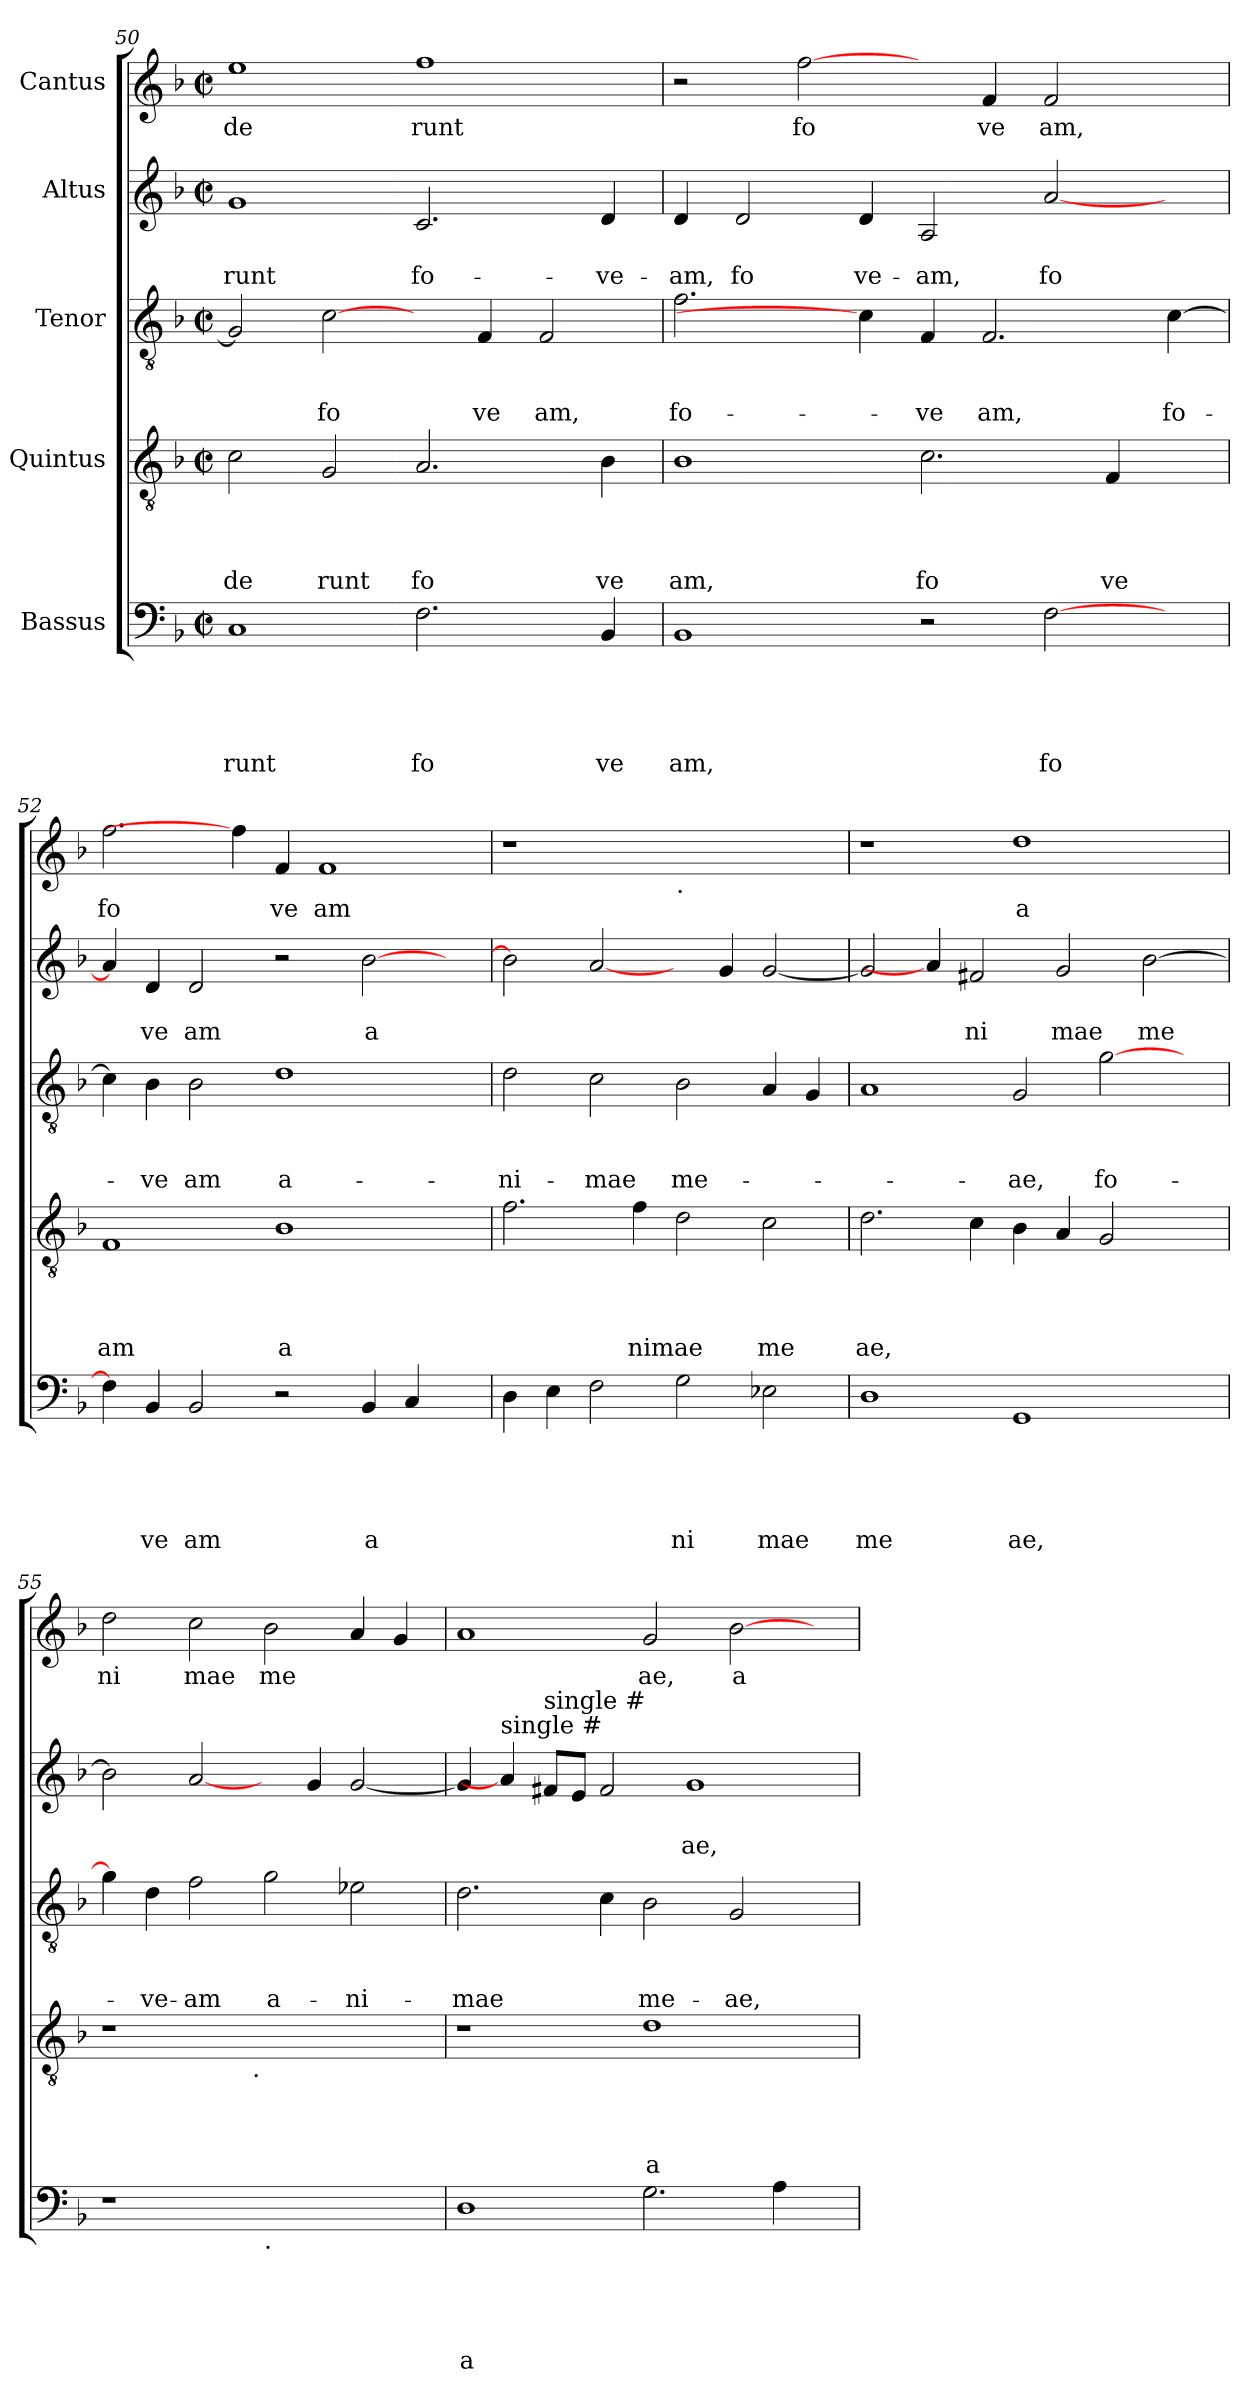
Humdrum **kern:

**kern	**text	**text	**text	**text	**text	**kern	**text	**text	**text	**text	**kern	**text	**text	**text	**kern	**text	**text	**kern	**text
*part5	*part5	*part5	*part5	*part5	*part5	*part4	*part4	*part4	*part4	*part4	*part3	*part3	*part3	*part3	*part2	*part2	*part2	*part1	*part1
*staff5	*staff5	*staff5	*staff5	*staff5	*staff5	*staff4	*staff4	*staff4	*staff4	*staff4	*staff3	*staff3	*staff3	*staff3	*staff2	*staff2	*staff2	*staff1	*staff1
*I"Bassus	*	*	*	*	*	*I"Quintus	*	*	*	*	*I"Tenor	*	*	*	*I"Altus	*	*	*I"Cantus	*
*clefF4	*	*	*	*	*	*clefGv2	*	*	*	*	*clefGv2	*	*	*	*clefG2	*	*	*clefG2	*
*k[b-]	*	*	*	*	*	*k[b-]	*	*	*	*	*k[b-]	*	*	*	*k[b-]	*	*	*k[b-]	*
*F:	*	*	*	*	*	*F:	*	*	*	*	*F:	*	*	*	*F:	*	*	*F:	*
*M2/2	*	*	*	*	*	*M2/2	*	*	*	*	*M2/2	*	*	*	*M2/2	*	*	*M2/2	*
*met(c|)	*	*	*	*	*	*met(c|)	*	*	*	*	*met(c|)	*	*	*	*met(c|)	*	*	*met(c|)	*
=50	=50	=50	=50	=50	=50	=50	=50	=50	=50	=50	=50	=50	=50	=50	=50	=50	=50	=50	=50
!	!	!	!	!	!LO:LY:b	!	!	!	!	!LO:LY:b	!	!	!	!	!	!	!LO:LY:b	!	!LO:LY:b
1C	.	.	.	.	runt	2c\	.	.	.	de	2G/]	.	.	.	1g	.	-runt	1ee	de
!	!	!	!	!	!	!	!	!	!	!LO:LY:b	!	!	!	!LO:LY:b	!	!	!	!	!
.	.	.	.	.	.	2G/	.	.	.	runt	[2c\	.	.	fo	.	.	.	.	.
!	!	!	!	!	!LO:LY:b	!	!	!	!	!LO:LY:b	!	!	!	!	!	!	!LO:LY:b	!	!LO:LY:b
2.F\	.	.	.	.	fo	2.A/	.	.	.	fo	4ryy	.	.	.	2.c/	.	fo-	1ff	runt
!	!	!	!	!	!	!	!	!	!	!	!	!	!	!LO:LY:b	!	!	!	!	!
.	.	.	.	.	.	.	.	.	.	.	4F/	.	.	ve	.	.	.	.	.
!	!	!	!	!	!	!	!	!	!	!	!	!	!	!LO:LY:b	!	!	!	!	!
.	.	.	.	.	.	.	.	.	.	.	2F/	.	.	am,	.	.	.	.	.
!	!	!	!	!	!LO:LY:b	!	!	!	!	!LO:LY:b	!	!	!	!	!	!	!LO:LY:b	!	!
4BB-/	.	.	.	.	ve	4B-\	.	.	.	ve	.	.	.	.	4d/	.	-ve-	.	.
!!LO:PB:g=z
=51	=51	=51	=51	=51	=51	=51	=51	=51	=51	=51	=51	=51	=51	=51	=51	=51	=51	=51	=51
!	!	!	!	!	!LO:LY:b	!	!	!	!	!LO:LY:b	!	!	!	!LO:LY:b	!	!	!LO:LY:b	!	!
1BB-	.	.	.	.	am,	1B-	.	.	.	am,	2.f\	.	.	fo-	4d/	.	-am,	2r	.
!	!	!	!	!	!	!	!	!	!	!	!	!	!	!	!	!	!LO:LY:b	!	!
.	.	.	.	.	.	.	.	.	.	.	.	.	.	.	2d/	.	fo	.	.
!	!	!	!	!	!	!	!	!	!	!	!	!	!	!	!	!	!	!	!LO:LY:b
.	.	.	.	.	.	.	.	.	.	.	.	.	.	.	.	.	.	[2ff\	fo
!	!	!	!	!	!	!	!	!	!	!	!	!	!	!	!	!	!LO:LY:b	!	!
.	.	.	.	.	.	.	.	.	.	.	4c\]	.	.	.	4d/	.	ve-	.	.
!	!	!	!	!	!	!	!	!	!	!LO:LY:b	!	!	!	!LO:LY:b	!	!	!LO:LY:b	!	!
2r	.	.	.	.	.	2.c\	.	.	.	fo	4F/	.	.	-ve	2A/	.	-am,	4ryy	.
!	!	!	!	!	!	!	!	!	!	!	!	!	!	!LO:LY:b	!	!	!	!	!LO:LY:b
.	.	.	.	.	.	.	.	.	.	.	2.F/	.	.	am,	.	.	.	4f/	ve
!	!	!	!	!	!LO:LY:b	!	!	!	!	!	!	!	!	!	!	!	!LO:LY:b	!	!LO:LY:b
[>2F\	.	.	.	.	fo	.	.	.	.	.	.	.	.	.	[<2a/	.	fo	2f/	am,
!	!	!	!	!	!	!	!	!	!	!LO:LY:b	!	!	!	!	!	!	!	!	!
.	.	.	.	.	.	4F/	.	.	.	ve	.	.	.	.	.	.	.	.	.
!	!	!	!	!	!	!	!	!	!	!	!	!	!	!LO:LY:b	!	!	!	!	!
4ryy	.	.	.	.	.	4ryy	.	.	.	.	[>4c\	.	.	fo-	4ryy	.	.	4ryy	.
=52	=52	=52	=52	=52	=52	=52	=52	=52	=52	=52	=52	=52	=52	=52	=52	=52	=52	=52	=52
!	!	!	!	!	!	!	!	!	!	!LO:LY:b	!	!	!	!	!	!	!	!	!LO:LY:b
4F\]	.	.	.	.	.	1F	.	.	.	am	4c\]	.	.	.	4a/]	.	.	2.ff\	fo
!	!	!	!	!	!LO:LY:b	!	!	!	!	!	!	!	!	!LO:LY:b	!	!	!LO:LY:b	!	!
4BB-/	.	.	.	.	ve	.	.	.	.	.	4B-\	.	.	-ve	4d/	.	ve	.	.
!	!	!	!	!	!LO:LY:b	!	!	!	!	!	!	!	!	!LO:LY:b	!	!	!LO:LY:b	!	!
2BB-/	.	.	.	.	am	.	.	.	.	.	2B-\	.	.	am	2d/	.	am	.	.
.	.	.	.	.	.	.	.	.	.	.	.	.	.	.	.	.	.	4ff\]	.
!	!	!	!	!	!	!	!	!	!	!LO:LY:b	!	!	!	!LO:LY:b	!	!	!	!	!LO:LY:b
2r	.	.	.	.	.	1B-	.	.	.	a	1d	.	.	a-	2r	.	.	4f/	ve
!	!	!	!	!	!	!	!	!	!	!	!	!	!	!	!	!	!	!	!LO:LY:b
.	.	.	.	.	.	.	.	.	.	.	.	.	.	.	.	.	.	1f	am
!	!	!	!	!	!LO:LY:b	!	!	!	!	!	!	!	!	!	!	!	!LO:LY:b	!	!
4BB-/	.	.	.	.	a	.	.	.	.	.	.	.	.	.	[>2b-\	.	a	.	.
4C/	.	.	.	.	.	.	.	.	.	.	.	.	.	.	.	.	.	.	.
4ryy	.	.	.	.	.	4ryy	.	.	.	.	4ryy	.	.	.	4ryy	.	.	.	.
=53	=53	=53	=53	=53	=53	=53	=53	=53	=53	=53	=53	=53	=53	=53	=53	=53	=53	=53	=53
!	!	!	!	!	!	!	!	!	!	!	!	!	!	!LO:LY:b	!	!	!	!	!
4D\	.	.	.	.	.	2.f\	.	.	.	.	2d\	.	.	-ni-	2b-\]	.	.	1r	.
4E\	.	.	.	.	.	.	.	.	.	.	.	.	.	.	.	.	.	.	.
!	!	!	!	!	!	!	!	!	!	!	!	!	!	!LO:LY:b	!	!	!	!	!
2F\	.	.	.	.	.	.	.	.	.	.	2c\	.	.	-mae	[2a/	.	.	.	.
!	!	!	!	!	!	!	!	!	!	!LO:LY:b	!	!	!	!	!	!	!	!	!
.	.	.	.	.	.	4f\	.	.	.	nimae	.	.	.	.	.	.	.	.	.
!	!	!	!	!	!	!	!	!	!	!	!	!	!	!	!	!	!	!LO:TX:b:t=.	!
!	!	!	!	!	!LO:LY:b	!	!	!	!	!	!	!	!	!LO:LY:b	!	!	!	!	!
2G\	.	.	.	.	ni	2d\	.	.	.	.	2B-\	.	.	me-	4ryy	.	.	1ryy	.
.	.	.	.	.	.	.	.	.	.	.	.	.	.	.	4g/	.	.	.	.
!	!	!	!	!	!LO:LY:b	!	!	!	!	!LO:LY:b	!	!	!	!	!	!	!	!	!
2E-X\	.	.	.	.	mae	2c\	.	.	.	me	4A/	.	.	.	[<2g/	.	.	.	.
.	.	.	.	.	.	.	.	.	.	.	4G/	.	.	.	.	.	.	.	.
=54	=54	=54	=54	=54	=54	=54	=54	=54	=54	=54	=54	=54	=54	=54	=54	=54	=54	=54	=54
!	!	!	!	!	!LO:LY:b	!	!	!	!	!LO:LY:b	!	!	!	!	!	!	!	!	!
1D	.	.	.	.	me	2.d\	.	.	.	ae,	1A	.	.	.	2g/]	.	.	1r	.
.	.	.	.	.	.	.	.	.	.	.	.	.	.	.	4a/]	.	.	.	.
!	!	!	!	!	!	!	!	!	!	!	!	!	!	!	!	!	!LO:LY:b	!	!
.	.	.	.	.	.	4c\	.	.	.	.	.	.	.	.	2f#X/	.	ni	.	.
!	!	!	!	!	!LO:LY:b	!	!	!	!	!	!	!	!	!LO:LY:b	!	!	!	!	!LO:LY:b
1GG	.	.	.	.	ae,	4B-\	.	.	.	.	2G/	.	.	-ae,	.	.	.	1dd	a
!	!	!	!	!	!	!	!	!	!	!	!	!	!	!	!	!	!LO:LY:b	!	!
.	.	.	.	.	.	4A/	.	.	.	.	.	.	.	.	2g/	.	mae	.	.
!	!	!	!	!	!	!	!	!	!	!	!	!	!	!LO:LY:b	!	!	!	!	!
.	.	.	.	.	.	2G/	.	.	.	.	[>2g\	.	.	fo-	.	.	.	.	.
!	!	!	!	!	!	!	!	!	!	!	!	!	!	!	!	!	!LO:LY:b	!	!
.	.	.	.	.	.	.	.	.	.	.	.	.	.	.	[>2b-\	.	me	.	.
4ryy	.	.	.	.	.	4ryy	.	.	.	.	4ryy	.	.	.	.	.	.	4ryy	.
=55	=55	=55	=55	=55	=55	=55	=55	=55	=55	=55	=55	=55	=55	=55	=55	=55	=55	=55	=55
!	!	!	!	!	!	!	!	!	!	!	!	!	!	!	!	!	!	!	!LO:LY:b
*	*	*	*	*	*	*^	*	*	*	*	*	*	*	*	*	*	*	*	*
1r	.	.	.	.	.	1r	2ryy	.	.	.	.	4g\]	.	.	.	2b-\]	.	.	2dd\	ni
!	!	!	!	!	!	!	!	!	!	!	!	!	!	!	!LO:LY:b	!	!	!	!	!
.	.	.	.	.	.	.	.	.	.	.	.	4d\	.	.	-ve-	.	.	.	.	.
!	!	!	!	!	!	!	!	!	!	!	!	!	!	!	!LO:LY:b	!	!	!	!	!LO:LY:b
.	.	.	.	.	.	.	4...ryy	.	.	.	.	2f\	.	.	-am	[2a/	.	.	2cc\	mae
!	!	!	!	!	!	!	!LO:TX:b:t=.	!	!	!	!	!	!	!	!	!	!	!	!	!
.	.	.	.	.	.	.	1ryy	.	.	.	.	.	.	.	.	.	.	.	.	.
!LO:TX:b:t=.	!	!	!	!	!	!	!	!	!	!	!	!	!	!	!	!	!	!	!	!
!	!	!	!	!	!	!	!	!	!	!	!	!	!	!	!LO:LY:b	!	!	!	!	!LO:LY:b
1ryy	.	.	.	.	.	1ryy	.	.	.	.	.	2g\	.	.	a-	4ryy	.	.	2b-\	me
.	.	.	.	.	.	.	.	.	.	.	.	.	.	.	.	4g/	.	.	.	.
!	!	!	!	!	!	!	!	!	!	!	!	!	!	!	!LO:LY:b	!	!	!	!	!
.	.	.	.	.	.	.	.	.	.	.	.	2e-X\	.	.	-ni-	[<2g/	.	.	4a/	.
.	.	.	.	.	.	.	.	.	.	.	.	.	.	.	.	.	.	.	4g/	.
.	.	.	.	.	.	.	32ryy	.	.	.	.	.	.	.	.	.	.	.	.	.
!!LO:LB:g=z
=56	=56	=56	=56	=56	=56	=56	=56	=56	=56	=56	=56	=56	=56	=56	=56	=56	=56	=56	=56	=56
!	!	!	!	!	!LO:LY:b	!	!	!	!	!	!	!	!	!	!LO:LY:b	!	!	!	!	!
*	*	*	*	*	*	*v	*v	*	*	*	*	*	*	*	*	*	*	*	*	*
1D	.	.	.	.	a	1r	.	.	.	.	2.d\	.	.	-mae	4g/]	.	.	1a	.
!	!	!	!	!	!	!	!	!	!	!	!	!	!	!	!LO:TX:a:t=single #	!	!	!	!
.	.	.	.	.	.	.	.	.	.	.	.	.	.	.	4a/]	.	.	.	.
!	!	!	!	!	!	!	!	!	!	!	!	!	!	!	!LO:TX:a:t=single #	!	!	!	!
.	.	.	.	.	.	.	.	.	.	.	.	.	.	.	8f#/L	.	.	.	.
.	.	.	.	.	.	.	.	.	.	.	.	.	.	.	8e/J	.	.	.	.
.	.	.	.	.	.	.	.	.	.	.	4c\	.	.	.	2f#/	.	.	.	.
!	!	!	!	!	!	!	!	!	!	!LO:LY:b	!	!	!	!LO:LY:b	!	!	!	!	!LO:LY:b
2.G\	.	.	.	.	.	1d	.	.	.	a	2B-\	.	.	me-	.	.	.	2g/	ae,
!	!	!	!	!	!	!	!	!	!	!	!	!	!	!	!	!	!LO:LY:b	!	!
.	.	.	.	.	.	.	.	.	.	.	.	.	.	.	1g	.	ae,	.	.
!	!	!	!	!	!	!	!	!	!	!	!	!	!	!LO:LY:b	!	!	!	!	!LO:LY:b
.	.	.	.	.	.	.	.	.	.	.	2G/	.	.	-ae,	.	.	.	[>2b-\	a
4A\	.	.	.	.	.	.	.	.	.	.	.	.	.	.	.	.	.	.	.
4ryy	.	.	.	.	.	4ryy	.	.	.	.	4ryy	.	.	.	.	.	.	4ryy	.
=	=	=	=	=	=	=	=	=	=	=	=	=	=	=	=	=	=	=	=
*-	*-	*-	*-	*-	*-	*-	*-	*-	*-	*-	*-	*-	*-	*-	*-	*-	*-	*-	*-
